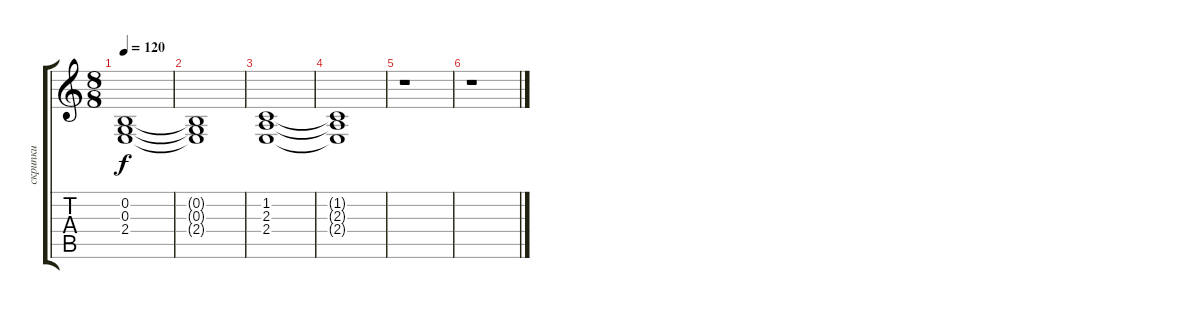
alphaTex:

\track ("скрипки" "скрипки") {instrument synthstrings1}
\staff {score tabs}
\tuning (E4 B3 G3 D3 A2 E2) {hide}
\ts (8 8)
\tempo 120
\clef g2
\ks c
(0.2 0.3 2.4).1{dy f volume 10} |
(0.2{t} 0.3{t} 2.4{t}).1 |
(1.2 2.3 2.4).1{volume 5} |
(1.2{t} 2.3{t} 2.4{t}).1 |
r.1 |
r.1
